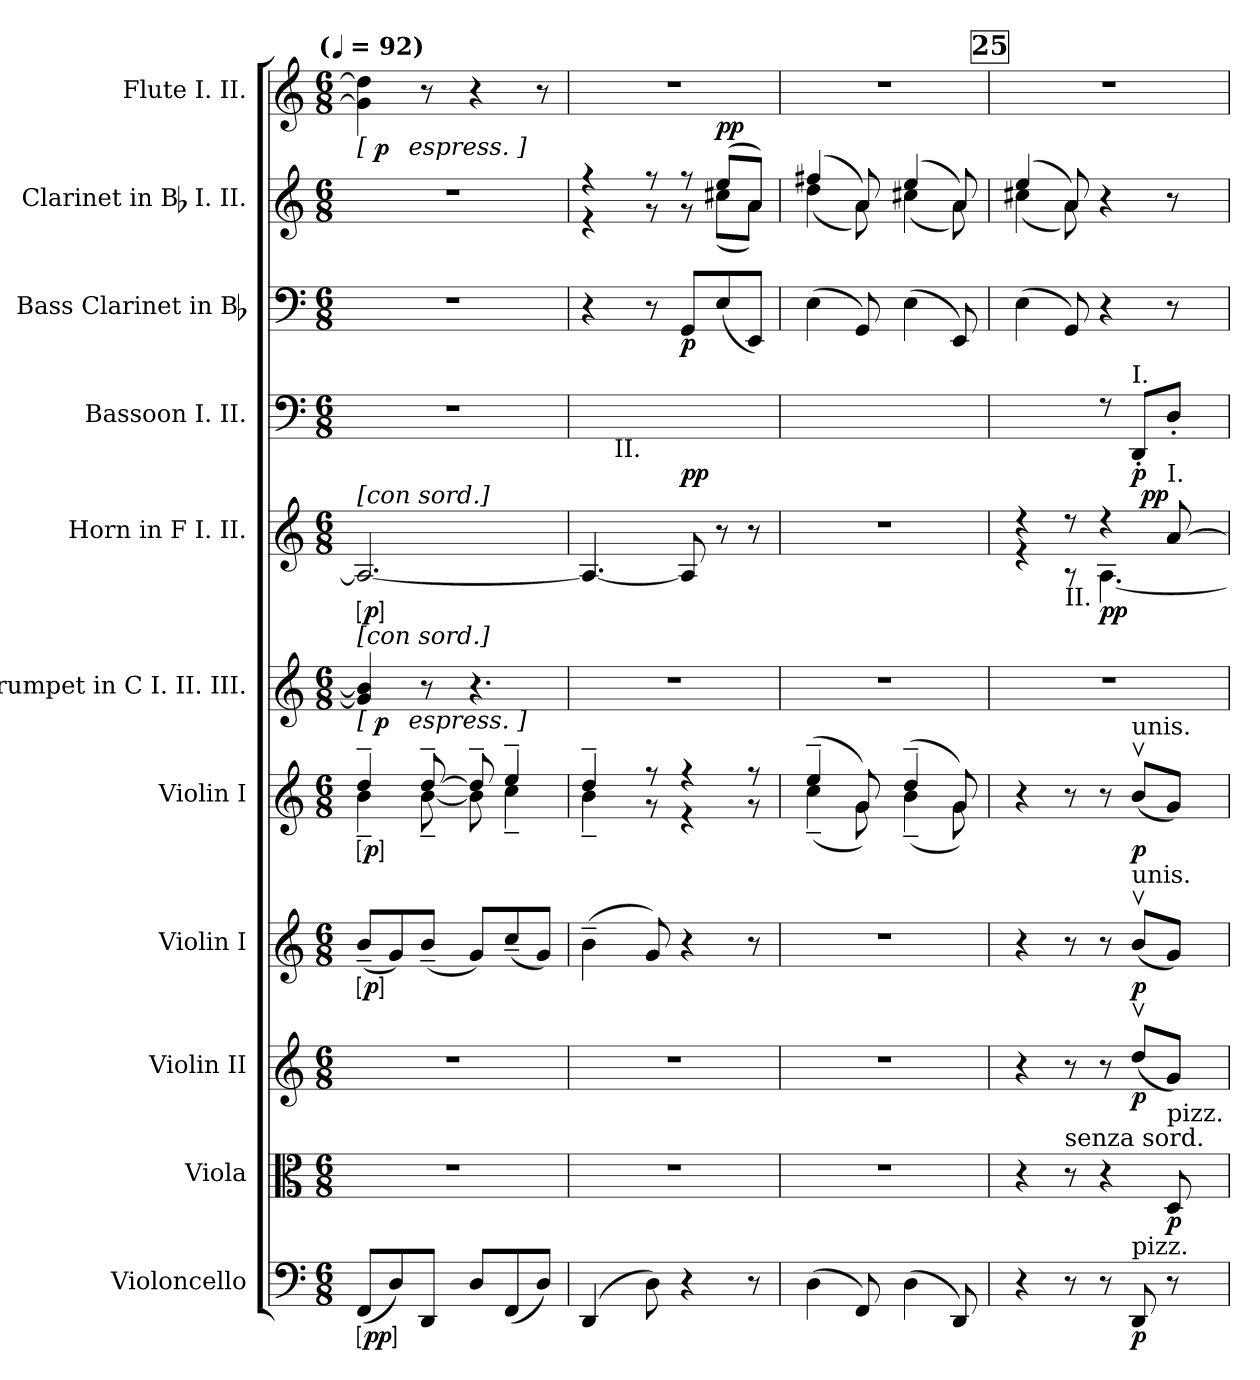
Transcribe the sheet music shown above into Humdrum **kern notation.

**kern	**dynam	**kern	**dynam	**kern	**dynam	**kern	**dynam	**kern	**dynam	**kern	**dynam	**kern	**dynam	**kern	**dynam	**kern	**dynam	**kern	**dynam	**kern	**dynam
*part11	*part11	*part10	*part10	*part9	*part9	*part8	*part8	*part7	*part7	*part6	*part6	*part5	*part5	*part4	*part4	*part3	*part3	*part2	*part2	*part1	*part1
*staff11	*staff11	*staff10	*staff10	*staff9	*staff9	*staff8	*staff8	*staff7	*staff7	*staff6	*staff6	*staff5	*staff5	*staff4	*staff4	*staff3	*staff3	*staff2	*staff2	*staff1	*staff1
*I"Violoncello	*	*I"Viola	*	*I"Violin II	*	*I"Violin I	*	*I"Violin I	*	*I"Trumpet in C I. II. III.	*	*I"Horn in F I. II.	*	*I"Bassoon I. II.	*	*I"Bass Clarinet in Bb	*	*I"Clarinet in Bb I. II.	*	*I"Flute I. II.	*
*I'Vc.	*	*I'Vla.	*	*I'Vln. II	*	*I'Vln. I	*	*I'Vln. I	*	*	*	*I'Hn.	*	*I'Bsn.	*	*I'B. Cl.	*	*I'Cl.	*	*I'Fl.	*
*clefF4	*	*clefC3	*	*clefG2	*	*clefG2	*	*clefG2	*	*clefG2	*	*clefG2	*	*clefF4	*	*clefF4	*	*clefG2	*	*clefG2	*
*	*	*	*	*	*	*	*	*	*	*	*	*ITrd4c7	*	*	*	*ITrd1c2	*	*ITrd1c2	*	*	*
*k[]	*	*k[]	*	*k[]	*	*k[]	*	*k[]	*	*k[]	*	*k[b-]	*	*k[]	*	*k[b-e-]	*	*k[b-e-]	*	*k[]	*
!!LO:TX:omd:t=([quarter] = 92)
*M6/8	*	*M6/8	*	*M6/8	*	*M6/8	*	*M6/8	*	*M6/8	*	*M6/8	*	*M6/8	*	*M6/8	*	*M6/8	*	*M6/8	*
*MM92	*	*MM92	*	*MM92	*	*MM92	*	*MM92	*	*MM92	*	*MM92	*	*MM92	*	*MM92	*	*MM92	*	*MM92	*
=1	=1	=1	=1	=1	=1	=1	=1	=1	=1	=1	=1	=1	=1	=1	=1	=1	=1	=1	=1	=1	=1
*	*	*	*	*	*	*	*	*^	*	*	*	*	*	*	*	*	*	*	*	*	*
!	!	!	!	!	!	!	!	!	!	!	!	!	!LO:TX:a:t=[con sord.]	!	!	!	!	!	!	!	!	!
!	!	!	!	!	!	!	!	!	!	!	!LO:TX:a:t=[con sord.]	!	!	!	!	!	!	!	!	!	!	!
!	!LO:DY:ed=brack	!	!	!	!	!	!LO:DY:ed=brack	!	!	!LO:DY:ed=brack	!	!LO:DY:t=[ %s espress. ]	!	!LO:DY:ed=brack	!	!	!	!	!	!	!	!LO:DY:t=[ %s espress. ]
(8FFL	pp	4%3r	.	4%3r	.	(8b~L	p	4dd~	4b~	p	4g] 4b]	p	2.D_	p	4%3r	.	4%3r	.	4%3r	.	4g] 4dd]	p
8D)	.	.	.	.	.	8g)	.	.	.	.	.	.	.	.	.	.	.	.	.	.	.	.
8DDJ	.	.	.	.	.	(8b~J	.	[8dd~	[8b~	.	8r	.	.	.	.	.	.	.	.	.	8r	.
8DL	.	.	.	.	.	8gL)	.	8dd~]	8b]	.	4.r	.	.	.	.	.	.	.	.	.	4r	.
(8FF	.	.	.	.	.	(8cc~	.	4ee~	4cc~	.	.	.	.	.	.	.	.	.	.	.	.	.
8DJ)	.	.	.	.	.	8gJ)	.	.	.	.	.	.	.	.	.	.	.	.	.	.	8r	.
=2	=2	=2	=2	=2	=2	=2	=2	=2	=2	=2	=2	=2	=2	=2	=2	=2	=2	=2	=2	=2	=2	=2
*	*	*	*	*	*	*	*	*	*	*	*	*	*	*	*	*	*	*	*^	*	*	*
(4DD	.	4%3r	.	4%3r	.	(4b~	.	4dd~	4b~	.	4%3r	.	4.D_	.	8ryy	.	4r	.	4r	4r	.	4%3r	.
!	!	!	!	!	!	!	!	!	!	!	!	!	!	!	!LO:TX:b:t=II.	!	!	!	!	!	!	!	!
.	.	.	.	.	.	.	.	.	.	.	.	.	.	.	4ryy	.	.	.	.	.	.	.	.
8D)	.	.	.	.	.	8g)	.	8r	8r	.	.	.	.	.	.	.	8r	.	8r	8r	.	.	.
4r	.	.	.	.	.	4r	.	4r	4r	.	.	.	8D]	.	4.ryy	pp	8FFL	p	8r	8r	.	.	.
!	!	!	!	!	!	!	!	!	!	!	!	!	!	!	!	!	!	!	!	!	!LO:DY:a	!	!
.	.	.	.	.	.	.	.	.	.	.	.	.	8r	.	.	.	(8D	.	(8ddL	(8bnL	p p	.	.
8r	.	.	.	.	.	8r	.	8r	8r	.	.	.	8r	.	.	.	8DDJ)	.	8gJ)	8gJ)	.	.	.
=3	=3	=3	=3	=3	=3	=3	=3	=3	=3	=3	=3	=3	=3	=3	=3	=3	=3	=3	=3	=3	=3	=3	=3
(4D	.	4%3r	.	4%3r	.	4%3r	.	(4ee~	(4cc~	.	4%3r	.	4%3r	.	2.ryy	.	(4D	.	(4een	(4cc	.	4%3r	.
8FF)	.	.	.	.	.	.	.	8g)	8g)	.	.	.	.	.	.	.	8FF)	.	8g)	8g)	.	.	.
(4D	.	.	.	.	.	.	.	(4dd~	(4b~	.	.	.	.	.	.	.	(4D	.	(4dd	(4bn	.	.	.
8DD)	.	.	.	.	.	.	.	8g)	8g)	.	.	.	.	.	.	.	8DD)	.	8g)	8g)	.	.	.
*	*	*	*	*	*	*	*	*v	*v	*	*	*	*	*	*	*	*	*	*	*	*	*	*
!!LO:REH:place=s1:t=25
=4	=4	=4	=4	=4	=4	=4	=4	=4	=4	=4	=4	=4	=4	=4	=4	=4	=4	=4	=4	=4	=4	=4
*	*	*	*	*	*	*	*	*	*	*	*	*^	*	*	*	*	*	*	*	*	*	*
4r	.	4r	.	4r	.	4r	.	4r	.	4%3r	.	4rdd	4re	.	4ryy	.	(4D	.	(4dd	(4bn	.	4%3r	.
!	!	!	!	!	!	!	!	!	!	!	!	!LO:TX:b:t=II.	!	!	!	!	!	!	!	!	!	!	!
!	!	!LO:TX:a:t=senza sord.	!	!	!	!	!	!	!	!	!	!	!	!	!	!	!	!	!	!	!	!	!
8r	.	8r	.	8r	.	8r	.	8r	.	.	.	8r	8r	.	8ryy	.	8FF)	.	8g)	8g)	.	.	.
8r	.	4r	.	8r	.	8r	.	8r	.	.	.	4r	[4.D	pp	8rF	.	4r	.	4r	4.ryy	.	.	.
!	!	!	!	!	!	!	!	!	!	!	!	!	!	!	!LO:TX:a:t=I.	!	!	!	!	!	!	!	!
!	!	!	!	!	!	!	!	!LO:TX:a:t=unis.	!	!	!	!	!	!	!	!	!	!	!	!	!	!	!
!	!	!	!	!	!	!LO:TX:a:t=unis.	!	!	!	!	!	!	!	!	!	!	!	!	!	!	!	!	!
!LO:TX:a:t=pizz.	!	!	!	!	!	!	!	!	!	!	!	!	!	!	!	!	!	!	!	!	!	!	!
8DD"	p	.	.	(8ddv/L	p	(8bvL	p	(8bvL	p	.	.	.	.	.	8DD'L	p	.	.	.	.	.	.	.
!	!	!	!	!	!	!	!	!	!	!	!	!LO:TX:a:t=I.	!	!	!	!	!	!	!	!	!	!	!
!	!	!LO:TX:a:t=pizz.	!	!	!	!	!	!	!	!	!	!	!	!	!	!	!	!	!	!	!	!	!
!	!	!	!	!	!	!	!	!	!	!	!	!	!	!LO:DY:a:rj	!	!	!	!	!	!	!	!	!
8r	.	8D"	p	8g/J)	.	8gJ)	.	8gJ)	.	.	.	[8d	.	pp	8D'J	.	8r	.	8r	.	.	.	.
*	*	*	*	*	*	*	*	*	*	*	*	*v	*v	*	*	*	*	*	*v	*v	*	*	*
=	=	=	=	=	=	=	=	=	=	=	=	=	=	=	=	=	=	=	=	=	=
*-	*-	*-	*-	*-	*-	*-	*-	*-	*-	*-	*-	*-	*-	*-	*-	*-	*-	*-	*-	*-	*-
